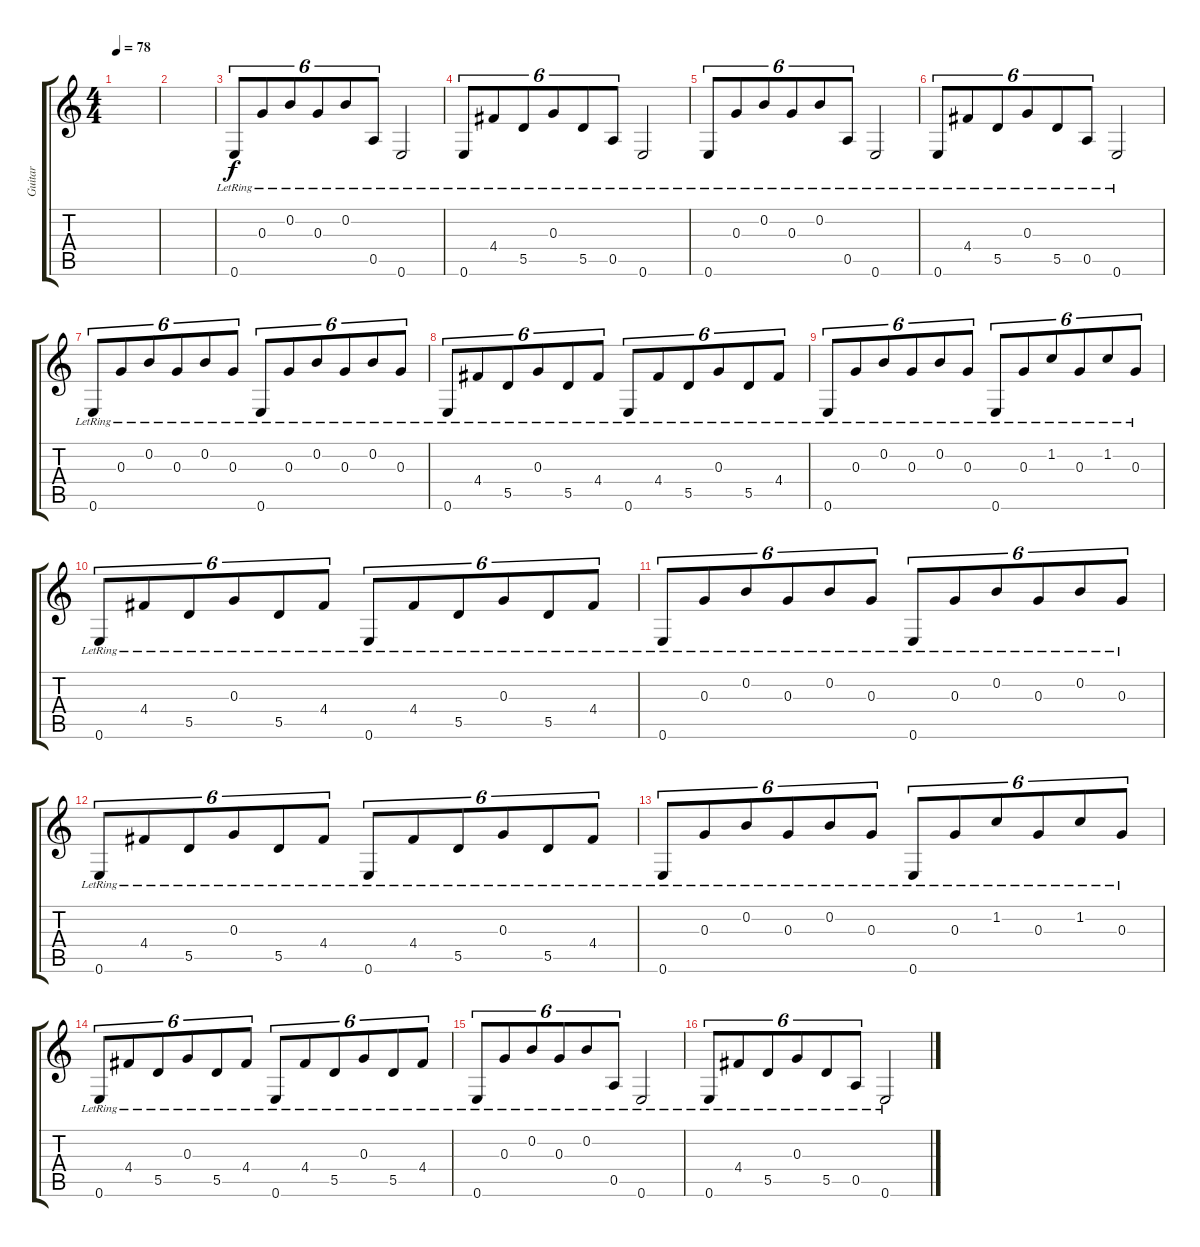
\track ("Guitar" "Guitar") {instrument acousticguitarnylon}
\staff {score tabs}
\tuning (E4 B3 G3 D3 A2 E2) {hide}
\ts (4 4)
\tempo 78
\clef g2
\ks c
|
|
0.6{lr}.8{tu (6 4)} 0.3{lr}.8{tu (6 4)} 0.2{lr}.8{tu (6 4)} 0.3{lr}.8{tu (6 4)} 0.2{lr}.8{tu (6 4)} 0.5{lr}.8{tu (6 4)} 0.6{lr}.2 |
0.6{lr}.8{tu (6 4)} 4.4{lr}.8{tu (6 4)} 5.5{lr}.8{tu (6 4)} 0.3{lr}.8{tu (6 4)} 5.5{lr}.8{tu (6 4)} 0.5{lr}.8{tu (6 4)} 0.6{lr}.2 |
0.6{lr}.8{tu (6 4)} 0.3{lr}.8{tu (6 4)} 0.2{lr}.8{tu (6 4)} 0.3{lr}.8{tu (6 4)} 0.2{lr}.8{tu (6 4)} 0.5{lr}.8{tu (6 4)} 0.6{lr}.2 |
0.6{lr}.8{tu (6 4)} 4.4{lr}.8{tu (6 4)} 5.5{lr}.8{tu (6 4)} 0.3{lr}.8{tu (6 4)} 5.5{lr}.8{tu (6 4)} 0.5{lr}.8{tu (6 4)} 0.6{lr}.2 |
0.6{lr}.8{tu (6 4)} 0.3{lr}.8{tu (6 4)} 0.2{lr}.8{tu (6 4)} 0.3{lr}.8{tu (6 4)} 0.2{lr}.8{tu (6 4)} 0.3{lr}.8{tu (6 4)} 0.6{lr}.8{tu (6 4)} 0.3{lr}.8{tu (6 4)} 0.2{lr}.8{tu (6 4)} 0.3{lr}.8{tu (6 4)} 0.2{lr}.8{tu (6 4)} 0.3{lr}.8{tu (6 4)} |
0.6{lr}.8{tu (6 4)} 4.4{lr}.8{tu (6 4)} 5.5{lr}.8{tu (6 4)} 0.3{lr}.8{tu (6 4)} 5.5{lr}.8{tu (6 4)} 4.4{lr}.8{tu (6 4)} 0.6{lr}.8{tu (6 4)} 4.4{lr}.8{tu (6 4)} 5.5{lr}.8{tu (6 4)} 0.3{lr}.8{tu (6 4)} 5.5{lr}.8{tu (6 4)} 4.4{lr}.8{tu (6 4)} |
0.6{lr}.8{tu (6 4)} 0.3{lr}.8{tu (6 4)} 0.2{lr}.8{tu (6 4)} 0.3{lr}.8{tu (6 4)} 0.2{lr}.8{tu (6 4)} 0.3{lr}.8{tu (6 4)} 0.6{lr}.8{tu (6 4)} 0.3{lr}.8{tu (6 4)} 1.2{lr}.8{tu (6 4)} 0.3{lr}.8{tu (6 4)} 1.2{lr}.8{tu (6 4)} 0.3{lr}.8{tu (6 4)} |
0.6{lr}.8{tu (6 4)} 4.4{lr}.8{tu (6 4)} 5.5{lr}.8{tu (6 4)} 0.3{lr}.8{tu (6 4)} 5.5{lr}.8{tu (6 4)} 4.4{lr}.8{tu (6 4)} 0.6{lr}.8{tu (6 4)} 4.4{lr}.8{tu (6 4)} 5.5{lr}.8{tu (6 4)} 0.3{lr}.8{tu (6 4)} 5.5{lr}.8{tu (6 4)} 4.4{lr}.8{tu (6 4)} |
0.6{lr}.8{tu (6 4)} 0.3{lr}.8{tu (6 4)} 0.2{lr}.8{tu (6 4)} 0.3{lr}.8{tu (6 4)} 0.2{lr}.8{tu (6 4)} 0.3{lr}.8{tu (6 4)} 0.6{lr}.8{tu (6 4)} 0.3{lr}.8{tu (6 4)} 0.2{lr}.8{tu (6 4)} 0.3{lr}.8{tu (6 4)} 0.2{lr}.8{tu (6 4)} 0.3{lr}.8{tu (6 4)} |
0.6{lr}.8{tu (6 4)} 4.4{lr}.8{tu (6 4)} 5.5{lr}.8{tu (6 4)} 0.3{lr}.8{tu (6 4)} 5.5{lr}.8{tu (6 4)} 4.4{lr}.8{tu (6 4)} 0.6{lr}.8{tu (6 4)} 4.4{lr}.8{tu (6 4)} 5.5{lr}.8{tu (6 4)} 0.3{lr}.8{tu (6 4)} 5.5{lr}.8{tu (6 4)} 4.4{lr}.8{tu (6 4)} |
0.6{lr}.8{tu (6 4)} 0.3{lr}.8{tu (6 4)} 0.2{lr}.8{tu (6 4)} 0.3{lr}.8{tu (6 4)} 0.2{lr}.8{tu (6 4)} 0.3{lr}.8{tu (6 4)} 0.6{lr}.8{tu (6 4)} 0.3{lr}.8{tu (6 4)} 1.2{lr}.8{tu (6 4)} 0.3{lr}.8{tu (6 4)} 1.2{lr}.8{tu (6 4)} 0.3{lr}.8{tu (6 4)} |
0.6{lr}.8{tu (6 4)} 4.4{lr}.8{tu (6 4)} 5.5{lr}.8{tu (6 4)} 0.3{lr}.8{tu (6 4)} 5.5{lr}.8{tu (6 4)} 4.4{lr}.8{tu (6 4)} 0.6{lr}.8{tu (6 4)} 4.4{lr}.8{tu (6 4)} 5.5{lr}.8{tu (6 4)} 0.3{lr}.8{tu (6 4)} 5.5{lr}.8{tu (6 4)} 4.4{lr}.8{tu (6 4)} |
0.6{lr}.8{tu (6 4)} 0.3{lr}.8{tu (6 4)} 0.2{lr}.8{tu (6 4)} 0.3{lr}.8{tu (6 4)} 0.2{lr}.8{tu (6 4)} 0.5{lr}.8{tu (6 4)} 0.6{lr}.2 |
0.6{lr}.8{tu (6 4)} 4.4{lr}.8{tu (6 4)} 5.5{lr}.8{tu (6 4)} 0.3{lr}.8{tu (6 4)} 5.5{lr}.8{tu (6 4)} 0.5{lr}.8{tu (6 4)} 0.6{lr}.2
